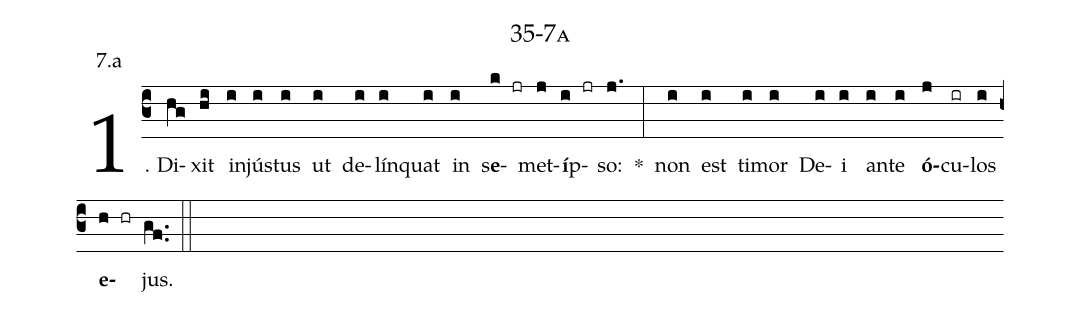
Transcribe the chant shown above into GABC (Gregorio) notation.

name: 35-7a;
annotation: 7.a;
%%
(c3)1. Di(hg)xit(hi) in(i)jús(i)tus(i) ut(i) de(i)lín(i)quat(i) in(i) s<b>e</b>(k jr)met(j)<b>í</b>p(i jr)so:(j.) *(:) non(i) est(i) ti(i)mor(i) De(i)i(i) an(i)te(i) <b>ó</b>(j)cu(ir)los(i) <b>e</b>(h hr)jus.(gf..) (::)
